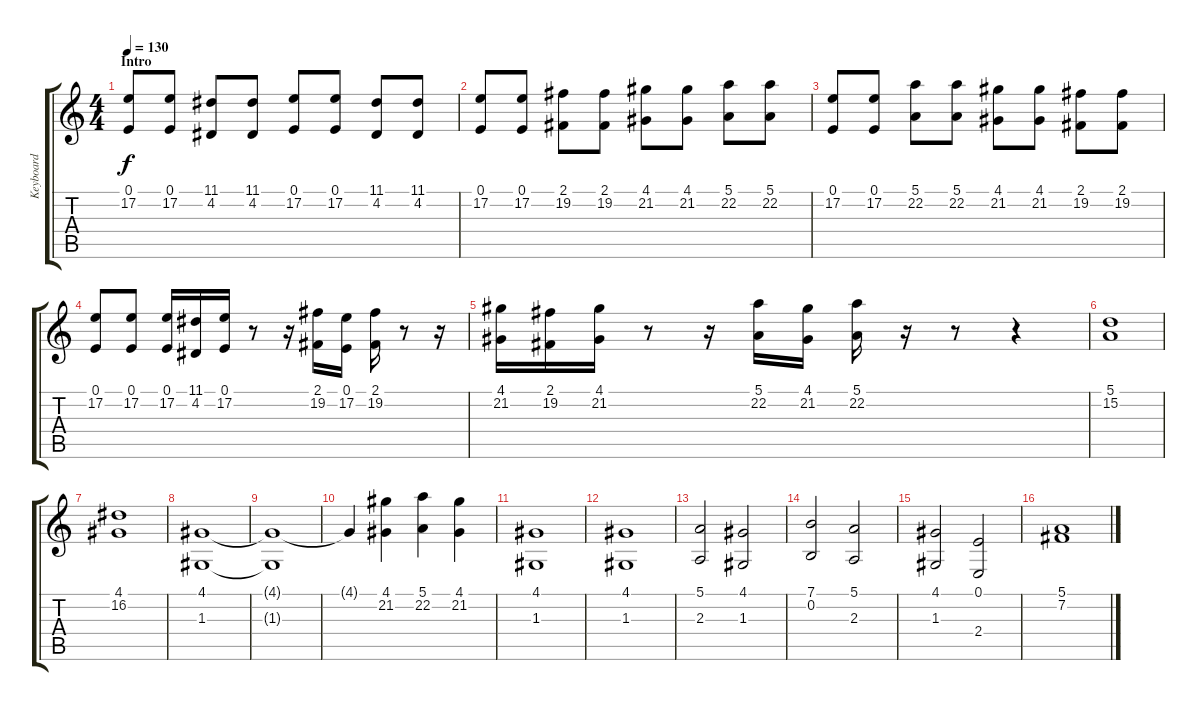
\track ("Keyboard" "Keyboard") {instrument stringensemble1}
\staff {score tabs}
\tuning (E4 B3 G3 D3 A2 E2) {hide}
\ts (4 4)
\section ("" "Intro")
\tempo 130
\clef g2
\ks c
(0.1 17.2).8{dy f instrument stringensemble1} (0.1 17.2).8 (11.1 4.2).8 (11.1 4.2).8 (0.1 17.2).8 (0.1 17.2).8 (11.1 4.2).8 (11.1 4.2).8 |
(0.1 17.2).8 (0.1 17.2).8 (2.1 19.2).8 (2.1 19.2).8 (4.1 21.2).8 (4.1 21.2).8 (5.1 22.2).8 (5.1 22.2).8 |
(0.1 17.2).8 (0.1 17.2).8 (5.1 22.2).8 (5.1 22.2).8 (4.1 21.2).8 (4.1 21.2).8 (2.1 19.2).8 (2.1 19.2).8 |
(0.1 17.2).8 (0.1 17.2).8 (0.1 17.2).16 (11.1 4.2).16 (0.1 17.2).16 r.8 r.16 (2.1 19.2).16 (0.1 17.2).16 (2.1 19.2).16 r.8 r.16 |
(4.1 21.2).16 (2.1 19.2).16 (4.1 21.2).16 r.8 r.16 (5.1 22.2).16 (4.1 21.2).16 (5.1 22.2).16 r.16 r.8 r.4 |
(5.1 15.2).1 |
(4.1 16.2).1 |
(4.1 1.3).1 |
(4.1{t} 1.3{t}).1 |
4.1{t}.4 (4.1 21.2).4 (5.1 22.2).4 (4.1 21.2).4 |
(4.1 1.3).1 |
(4.1 1.3).1 |
(5.1 2.3).2 (4.1 1.3).2 |
(7.1 0.2).2 (5.1 2.3).2 |
(4.1 1.3).2 (0.1 2.4).2 |
(5.1 7.2).1
